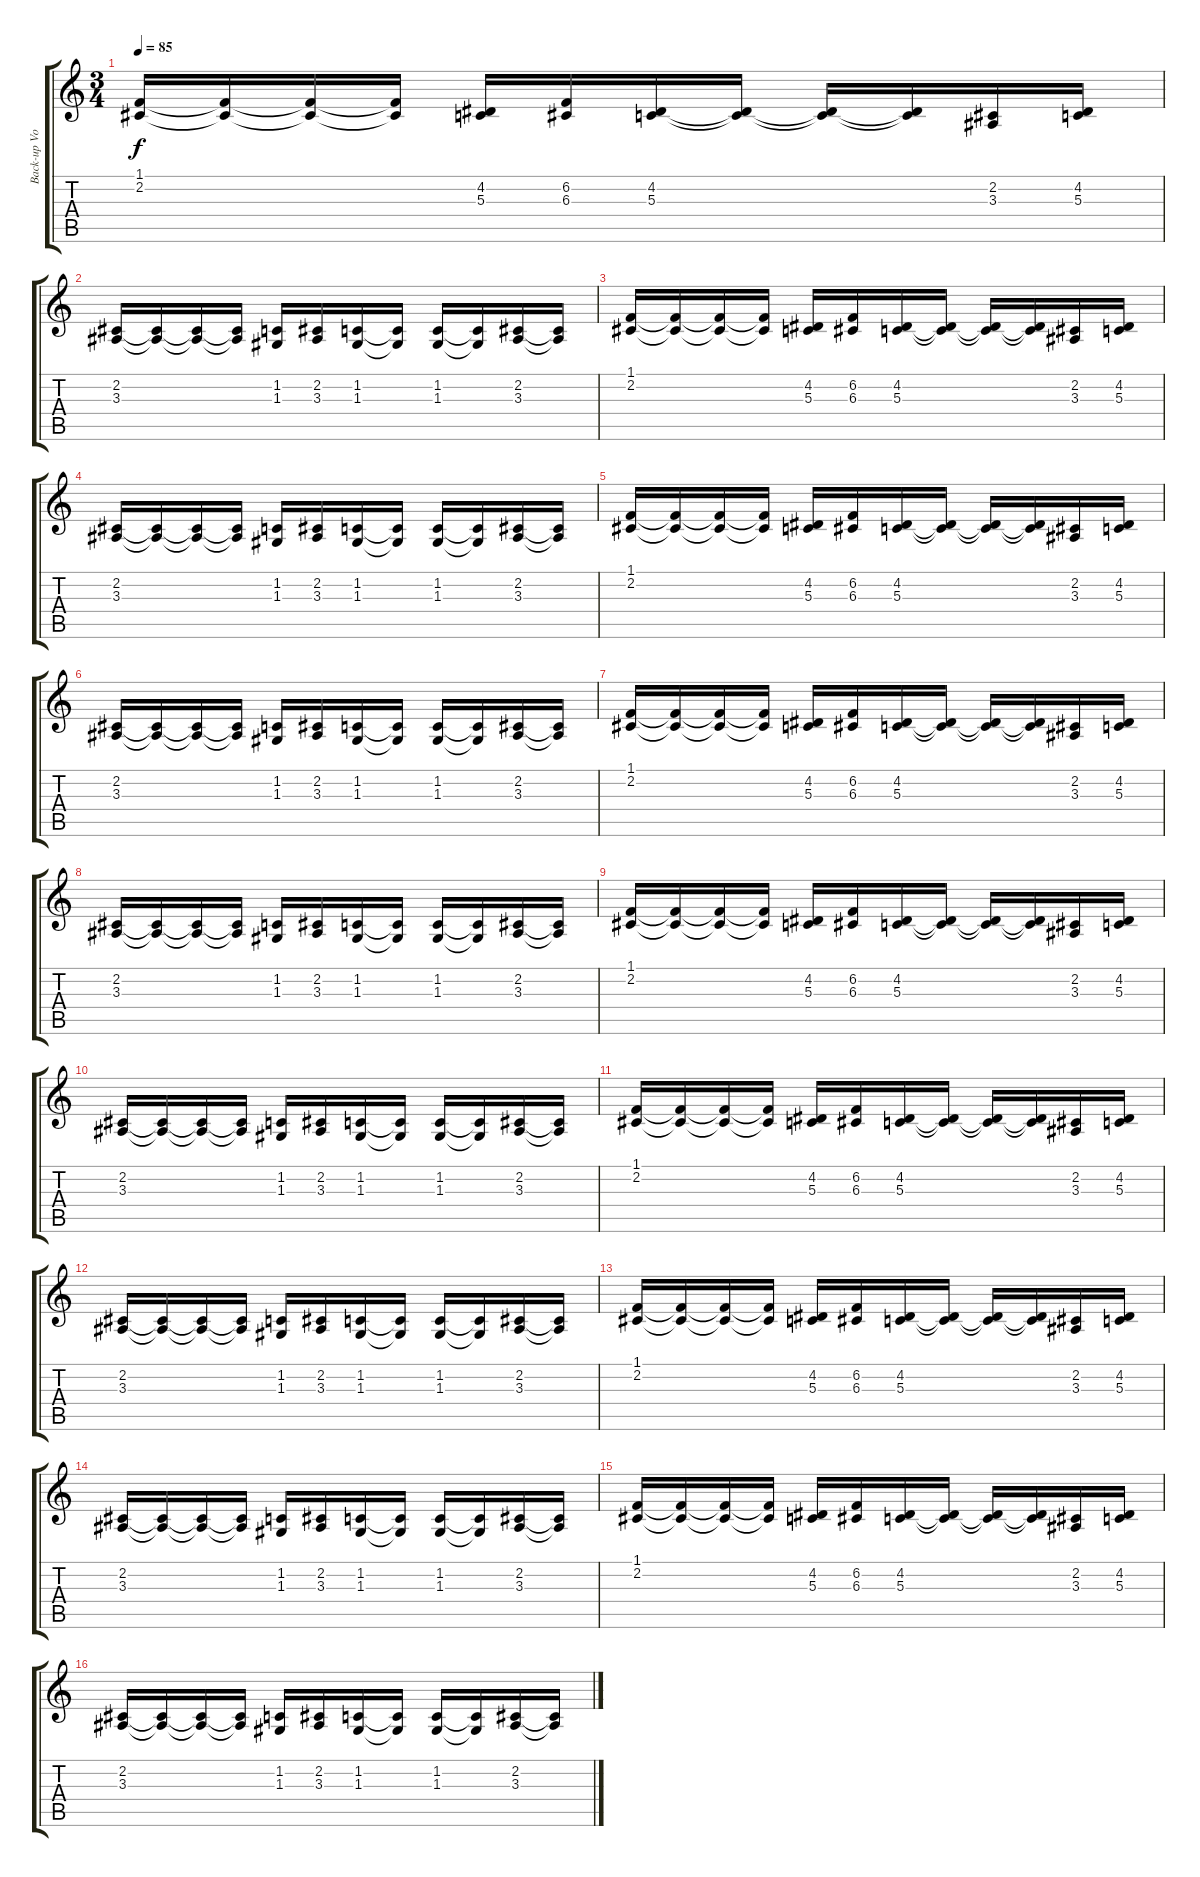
\track ("Back-up Vocal" "Back-up Vo") {instrument lead6voice}
\staff {score tabs}
\tuning (E4 B3 G3 D3 A2 E2) {hide}
\ts (3 4)
\tempo 85
\clef g2
\ks c
(1.1 2.2).16{dy f} (1.1{t} 2.2{t}).16 (1.1{t} 2.2{t}).16 (1.1{t} 2.2{t}).16 (4.2 5.3).16 (6.2 6.3).16 (4.2 5.3).16 (4.2{t} 5.3{t}).16 (4.2{t} 5.3{t}).16 (4.2{t} 5.3{t}).16 (2.2 3.3).16 (4.2 5.3).16 |
(2.2 3.3).16 (2.2{t} 3.3{t}).16 (2.2{t} 3.3{t}).16 (2.2{t} 3.3{t}).16 (1.2 1.3).16 (2.2 3.3).16 (1.2 1.3).16 (1.2{t} 1.3{t}).16 (1.2 1.3).16 (1.2{t} 1.3{t}).16 (2.2 3.3).16 (2.2{t} 3.3{t}).16 |
(1.1 2.2).16 (1.1{t} 2.2{t}).16 (1.1{t} 2.2{t}).16 (1.1{t} 2.2{t}).16 (4.2 5.3).16 (6.2 6.3).16 (4.2 5.3).16 (4.2{t} 5.3{t}).16 (4.2{t} 5.3{t}).16 (4.2{t} 5.3{t}).16 (2.2 3.3).16 (4.2 5.3).16 |
(2.2 3.3).16 (2.2{t} 3.3{t}).16 (2.2{t} 3.3{t}).16 (2.2{t} 3.3{t}).16 (1.2 1.3).16 (2.2 3.3).16 (1.2 1.3).16 (1.2{t} 1.3{t}).16 (1.2 1.3).16 (1.2{t} 1.3{t}).16 (2.2 3.3).16 (2.2{t} 3.3{t}).16 |
(1.1 2.2).16 (1.1{t} 2.2{t}).16 (1.1{t} 2.2{t}).16 (1.1{t} 2.2{t}).16 (4.2 5.3).16 (6.2 6.3).16 (4.2 5.3).16 (4.2{t} 5.3{t}).16 (4.2{t} 5.3{t}).16 (4.2{t} 5.3{t}).16 (2.2 3.3).16 (4.2 5.3).16 |
(2.2 3.3).16 (2.2{t} 3.3{t}).16 (2.2{t} 3.3{t}).16 (2.2{t} 3.3{t}).16 (1.2 1.3).16 (2.2 3.3).16 (1.2 1.3).16 (1.2{t} 1.3{t}).16 (1.2 1.3).16 (1.2{t} 1.3{t}).16 (2.2 3.3).16 (2.2{t} 3.3{t}).16 |
(1.1 2.2).16 (1.1{t} 2.2{t}).16 (1.1{t} 2.2{t}).16 (1.1{t} 2.2{t}).16 (4.2 5.3).16 (6.2 6.3).16 (4.2 5.3).16 (4.2{t} 5.3{t}).16 (4.2{t} 5.3{t}).16 (4.2{t} 5.3{t}).16 (2.2 3.3).16 (4.2 5.3).16 |
(2.2 3.3).16 (2.2{t} 3.3{t}).16 (2.2{t} 3.3{t}).16 (2.2{t} 3.3{t}).16 (1.2 1.3).16 (2.2 3.3).16 (1.2 1.3).16 (1.2{t} 1.3{t}).16 (1.2 1.3).16 (1.2{t} 1.3{t}).16 (2.2 3.3).16 (2.2{t} 3.3{t}).16 |
(1.1 2.2).16 (1.1{t} 2.2{t}).16 (1.1{t} 2.2{t}).16 (1.1{t} 2.2{t}).16 (4.2 5.3).16 (6.2 6.3).16 (4.2 5.3).16 (4.2{t} 5.3{t}).16 (4.2{t} 5.3{t}).16 (4.2{t} 5.3{t}).16 (2.2 3.3).16 (4.2 5.3).16 |
(2.2 3.3).16 (2.2{t} 3.3{t}).16 (2.2{t} 3.3{t}).16 (2.2{t} 3.3{t}).16 (1.2 1.3).16 (2.2 3.3).16 (1.2 1.3).16 (1.2{t} 1.3{t}).16 (1.2 1.3).16 (1.2{t} 1.3{t}).16 (2.2 3.3).16 (2.2{t} 3.3{t}).16 |
(1.1 2.2).16 (1.1{t} 2.2{t}).16 (1.1{t} 2.2{t}).16 (1.1{t} 2.2{t}).16 (4.2 5.3).16 (6.2 6.3).16 (4.2 5.3).16 (4.2{t} 5.3{t}).16 (4.2{t} 5.3{t}).16 (4.2{t} 5.3{t}).16 (2.2 3.3).16 (4.2 5.3).16 |
(2.2 3.3).16 (2.2{t} 3.3{t}).16 (2.2{t} 3.3{t}).16 (2.2{t} 3.3{t}).16 (1.2 1.3).16 (2.2 3.3).16 (1.2 1.3).16 (1.2{t} 1.3{t}).16 (1.2 1.3).16 (1.2{t} 1.3{t}).16 (2.2 3.3).16 (2.2{t} 3.3{t}).16 |
(1.1 2.2).16 (1.1{t} 2.2{t}).16 (1.1{t} 2.2{t}).16 (1.1{t} 2.2{t}).16 (4.2 5.3).16 (6.2 6.3).16 (4.2 5.3).16 (4.2{t} 5.3{t}).16 (4.2{t} 5.3{t}).16 (4.2{t} 5.3{t}).16 (2.2 3.3).16 (4.2 5.3).16 |
(2.2 3.3).16 (2.2{t} 3.3{t}).16 (2.2{t} 3.3{t}).16 (2.2{t} 3.3{t}).16 (1.2 1.3).16 (2.2 3.3).16 (1.2 1.3).16 (1.2{t} 1.3{t}).16 (1.2 1.3).16 (1.2{t} 1.3{t}).16 (2.2 3.3).16 (2.2{t} 3.3{t}).16 |
(1.1 2.2).16 (1.1{t} 2.2{t}).16 (1.1{t} 2.2{t}).16 (1.1{t} 2.2{t}).16 (4.2 5.3).16 (6.2 6.3).16 (4.2 5.3).16 (4.2{t} 5.3{t}).16 (4.2{t} 5.3{t}).16 (4.2{t} 5.3{t}).16 (2.2 3.3).16 (4.2 5.3).16 |
(2.2 3.3).16 (2.2{t} 3.3{t}).16 (2.2{t} 3.3{t}).16 (2.2{t} 3.3{t}).16 (1.2 1.3).16 (2.2 3.3).16 (1.2 1.3).16 (1.2{t} 1.3{t}).16 (1.2 1.3).16 (1.2{t} 1.3{t}).16 (2.2 3.3).16 (2.2{t} 3.3{t}).16
